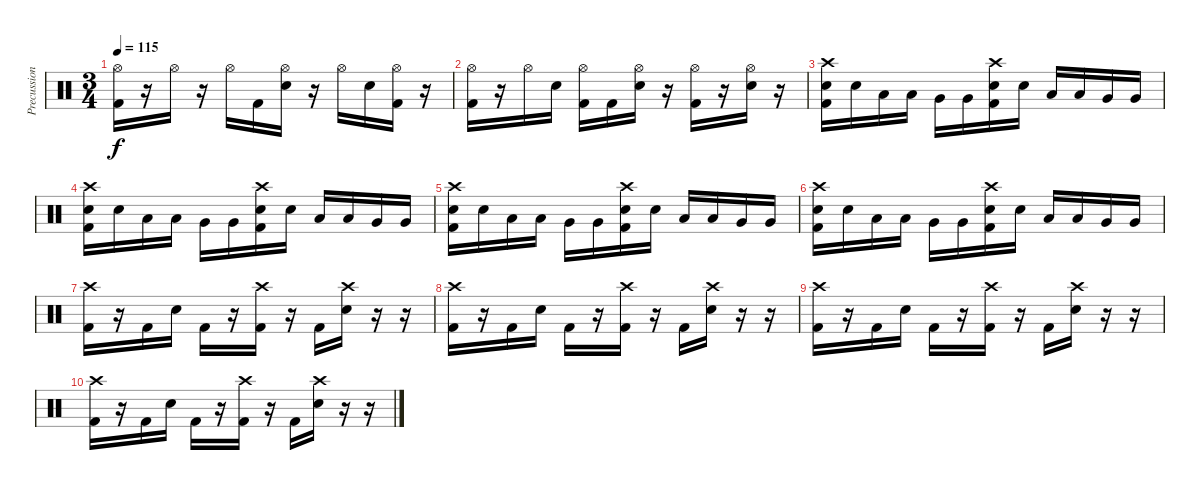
\track ("Precussion" "Precussion") {instrument percussion}
\staff {score}
\articulation defaults
\ts (3 4)
\tempo 115
\clef neutral
\ks c
("Hi-Hat (open)" "Kick (hit) 2").16{dy f} r.16 "Hi-Hat (open)".16 r.16 "Hi-Hat (open)".16 "Kick (hit) 2".16 ("Hi-Hat (open)" "Snare (hit) 2").16 r.16 "Hi-Hat (open)".16 "Snare (hit) 2".16 ("Hi-Hat (open)" "Kick (hit) 2").16 r.16 |
("Hi-Hat (open)" "Kick (hit) 2").16 r.16 "Hi-Hat (open)".16 "Snare (hit) 2".16 ("Hi-Hat (open)" "Kick (hit) 2").16 "Kick (hit) 2".16 ("Hi-Hat (open)" "Snare (hit) 2").16 r.16 ("Hi-Hat (open)" "Kick (hit) 2").16 r.16 ("Hi-Hat (open)" "Snare (hit) 2").16 r.16 |
("Crash high (hit)" "Snare (hit) 2" "Kick (hit) 2").16 "Snare (hit) 2".16 "Low Tom (hit)".16 "Low Tom (hit)".16 "Very Low Tom (hit)".16 "Very Low Tom (hit)".16 ("Crash high (hit)" "Snare (hit) 2" "Kick (hit) 2").16 "Snare (hit) 2".16 "Low Tom (hit)".16 "Low Tom (hit)".16 "Very Low Tom (hit)".16 "Very Low Tom (hit)".16 |
("Crash high (hit)" "Snare (hit) 2" "Kick (hit) 2").16 "Snare (hit) 2".16 "Low Tom (hit)".16 "Low Tom (hit)".16 "Very Low Tom (hit)".16 "Very Low Tom (hit)".16 ("Crash high (hit)" "Snare (hit) 2" "Kick (hit) 2").16 "Snare (hit) 2".16 "Low Tom (hit)".16 "Low Tom (hit)".16 "Very Low Tom (hit)".16 "Very Low Tom (hit)".16 |
("Crash high (hit)" "Snare (hit) 2" "Kick (hit) 2").16 "Snare (hit) 2".16 "Low Tom (hit)".16 "Low Tom (hit)".16 "Very Low Tom (hit)".16 "Very Low Tom (hit)".16 ("Crash high (hit)" "Snare (hit) 2" "Kick (hit) 2").16 "Snare (hit) 2".16 "Low Tom (hit)".16 "Low Tom (hit)".16 "Very Low Tom (hit)".16 "Very Low Tom (hit)".16 |
("Crash high (hit)" "Snare (hit) 2" "Kick (hit) 2").16 "Snare (hit) 2".16 "Low Tom (hit)".16 "Low Tom (hit)".16 "Very Low Tom (hit)".16 "Very Low Tom (hit)".16 ("Crash high (hit)" "Snare (hit) 2" "Kick (hit) 2").16 "Snare (hit) 2".16 "Low Tom (hit)".16 "Low Tom (hit)".16 "Very Low Tom (hit)".16 "Very Low Tom (hit)".16 |
("Crash high (hit)" "Kick (hit) 2").16 r.16 "Kick (hit) 2".16 "Snare (hit) 2".16 "Kick (hit) 2".16 r.16 ("Crash high (hit)" "Kick (hit) 2").16 r.16 "Kick (hit) 2".16 ("Crash high (hit)" "Snare (hit) 2").16 r.16 r.16 |
("Crash high (hit)" "Kick (hit) 2").16 r.16 "Kick (hit) 2".16 "Snare (hit) 2".16 "Kick (hit) 2".16 r.16 ("Crash high (hit)" "Kick (hit) 2").16 r.16 "Kick (hit) 2".16 ("Crash high (hit)" "Snare (hit) 2").16 r.16 r.16 |
("Crash high (hit)" "Kick (hit) 2").16 r.16 "Kick (hit) 2".16 "Snare (hit) 2".16 "Kick (hit) 2".16 r.16 ("Crash high (hit)" "Kick (hit) 2").16 r.16 "Kick (hit) 2".16 ("Crash high (hit)" "Snare (hit) 2").16 r.16 r.16 |
("Crash high (hit)" "Kick (hit) 2").16 r.16 "Kick (hit) 2".16 "Snare (hit) 2".16 "Kick (hit) 2".16 r.16 ("Crash high (hit)" "Kick (hit) 2").16 r.16 "Kick (hit) 2".16 ("Crash high (hit)" "Snare (hit) 2").16 r.16 r.16
